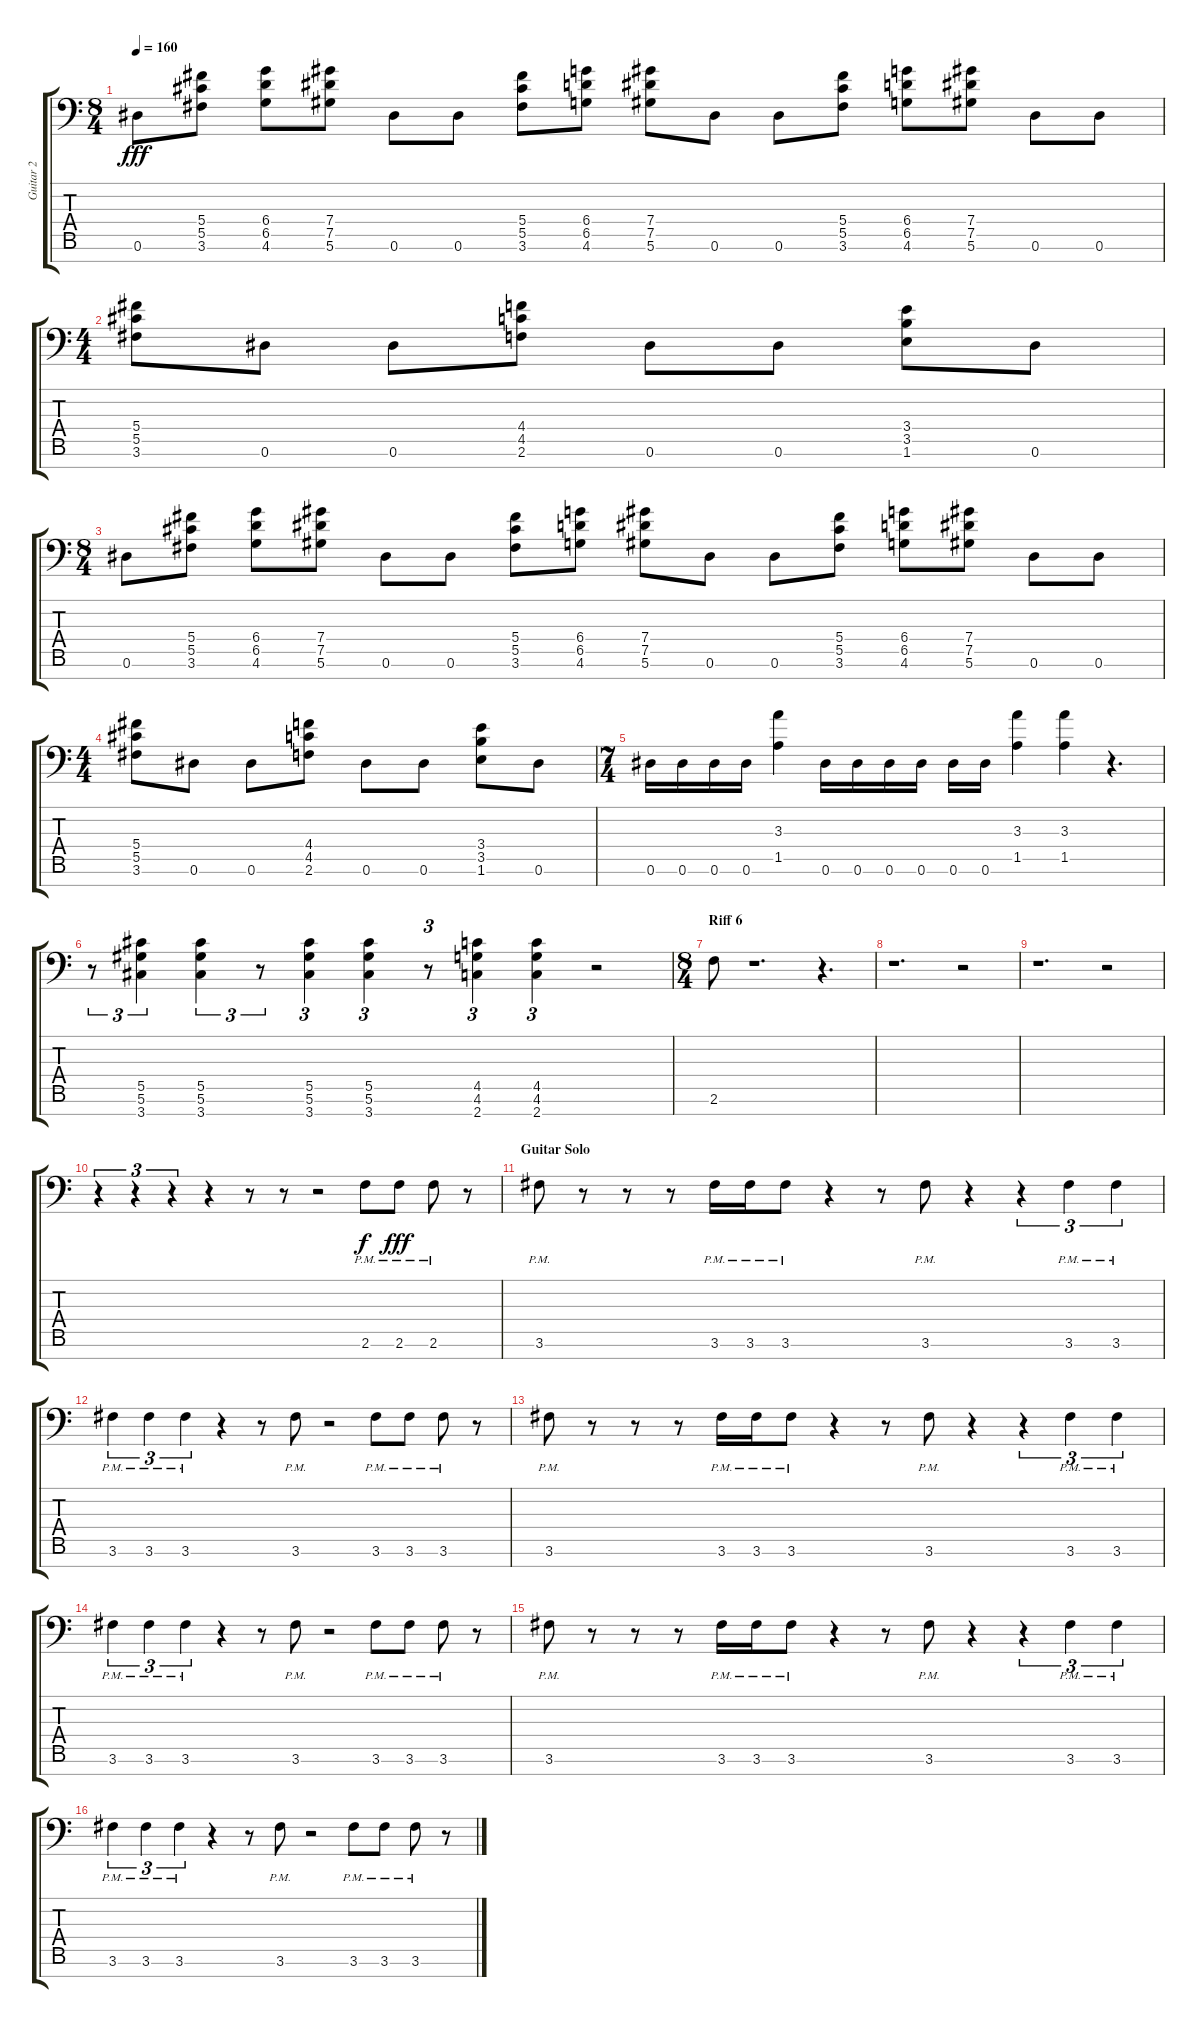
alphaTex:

\track ("Guitar 2" "Guitar 2") {instrument distortionguitar}
\staff {score tabs}
\tuning (Eb4 Bb3 Gb3 Db3 Ab2 Eb2 Bb1) {hide}
\ts (8 4)
\tempo 160
\clef f4
\ks c
0.6.8{dy fff} (5.4 5.5 3.6).8 (6.4 6.5 4.6).8 (7.4 7.5 5.6).8 0.6.8 0.6.8 (5.4 5.5 3.6).8 (6.4 6.5 4.6).8 (7.4 7.5 5.6).8 0.6.8 0.6.8 (5.4 5.5 3.6).8 (6.4 6.5 4.6).8 (7.4 7.5 5.6).8 0.6.8 0.6.8 |
\ts (4 4)
(5.4 5.5 3.6).8 0.6.8 0.6.8 (4.4 4.5 2.6).8 0.6.8 0.6.8 (3.4 3.5 1.6).8 0.6.8 |
\ts (8 4)
0.6.8 (5.4 5.5 3.6).8 (6.4 6.5 4.6).8 (7.4 7.5 5.6).8 0.6.8 0.6.8 (5.4 5.5 3.6).8 (6.4 6.5 4.6).8 (7.4 7.5 5.6).8 0.6.8 0.6.8 (5.4 5.5 3.6).8 (6.4 6.5 4.6).8 (7.4 7.5 5.6).8 0.6.8 0.6.8 |
\ts (4 4)
(5.4 5.5 3.6).8 0.6.8 0.6.8 (4.4 4.5 2.6).8 0.6.8 0.6.8 (3.4 3.5 1.6).8 0.6.8 |
\ts (7 4)
0.6.16 0.6.16 0.6.16 0.6.16 (3.3 1.5).4 0.6.16 0.6.16 0.6.16 0.6.16 0.6.16 0.6.16 (3.3 1.5).4 (3.3 1.5).4 r.4{d} |
r.8{tu (3 2)} (5.5 5.6 3.7).4{tu (3 2)} (5.5 5.6 3.7).4{tu (3 2)} r.8{tu (3 2)} (5.5 5.6 3.7).4{tu (3 2)} (5.5 5.6 3.7).4{tu (3 2)} r.8{tu (3 2)} (4.5 4.6 2.7).4{tu (3 2)} (4.5 4.6 2.7).4{tu (3 2)} r.2 |
\ts (8 4)
\section ("" "Riff 6")
2.6.8 r.1{d} r.4{d} |
r.1{d} r.2 |
r.1{d} r.2 |
r.4{tu (3 2)} r.4{tu (3 2)} r.4{tu (3 2)} r.4 r.8 r.8 r.2 2.6{pm}.8{dy f} 2.6{pm}.8{dy fff} 2.6{pm}.8 r.8 |
\section ("" "Guitar Solo")
3.6{pm}.8 r.8 r.8 r.8 3.6{pm}.16 3.6{pm}.16 3.6{pm}.8 r.4 r.8 3.6{pm}.8 r.4 r.4{tu (3 2)} 3.6{pm}.4{tu (3 2)} 3.6{pm}.4{tu (3 2)} |
3.6{pm}.4{tu (3 2)} 3.6{pm}.4{tu (3 2)} 3.6{pm}.4{tu (3 2)} r.4 r.8 3.6{pm}.8 r.2 3.6{pm}.8 3.6{pm}.8 3.6{pm}.8 r.8 |
3.6{pm}.8 r.8 r.8 r.8 3.6{pm}.16 3.6{pm}.16 3.6{pm}.8 r.4 r.8 3.6{pm}.8 r.4 r.4{tu (3 2)} 3.6{pm}.4{tu (3 2)} 3.6{pm}.4{tu (3 2)} |
3.6{pm}.4{tu (3 2)} 3.6{pm}.4{tu (3 2)} 3.6{pm}.4{tu (3 2)} r.4 r.8 3.6{pm}.8 r.2 3.6{pm}.8 3.6{pm}.8 3.6{pm}.8 r.8 |
3.6{pm}.8 r.8 r.8 r.8 3.6{pm}.16 3.6{pm}.16 3.6{pm}.8 r.4 r.8 3.6{pm}.8 r.4 r.4{tu (3 2)} 3.6{pm}.4{tu (3 2)} 3.6{pm}.4{tu (3 2)} |
3.6{pm}.4{tu (3 2)} 3.6{pm}.4{tu (3 2)} 3.6{pm}.4{tu (3 2)} r.4 r.8 3.6{pm}.8 r.2 3.6{pm}.8 3.6{pm}.8 3.6{pm}.8 r.8
